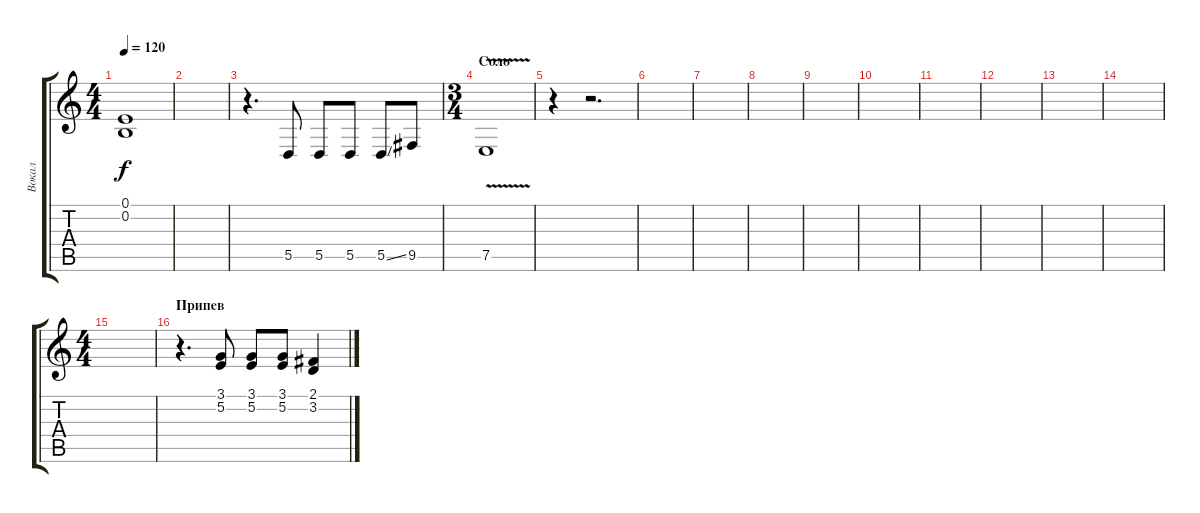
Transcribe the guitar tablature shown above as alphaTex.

\track ("Вокал" "Вокал") {instrument baritonesax}
\staff {score tabs}
\tuning (E4 B3 G3 D3 A2 E2) {hide}
\ts (4 4)
\tempo 120
\clef g2
\ks c
(0.1{t} 0.2{t}).1{dy f} |
|
r.4{d} 5.5.8 5.5.8 5.5.8 5.5{ss}.8 9.5.8 |
\ts (3 4)
\section ("" "Соло")
7.5{v}.1 |
r.4 r.2{d} |
|
|
|
|
|
|
|
|
|
\ts (4 4)
|
\section ("" "Припев")
r.4{d} (3.1 5.2).8 (3.1 5.2).8 (3.1 5.2).8 (2.1 3.2).4
